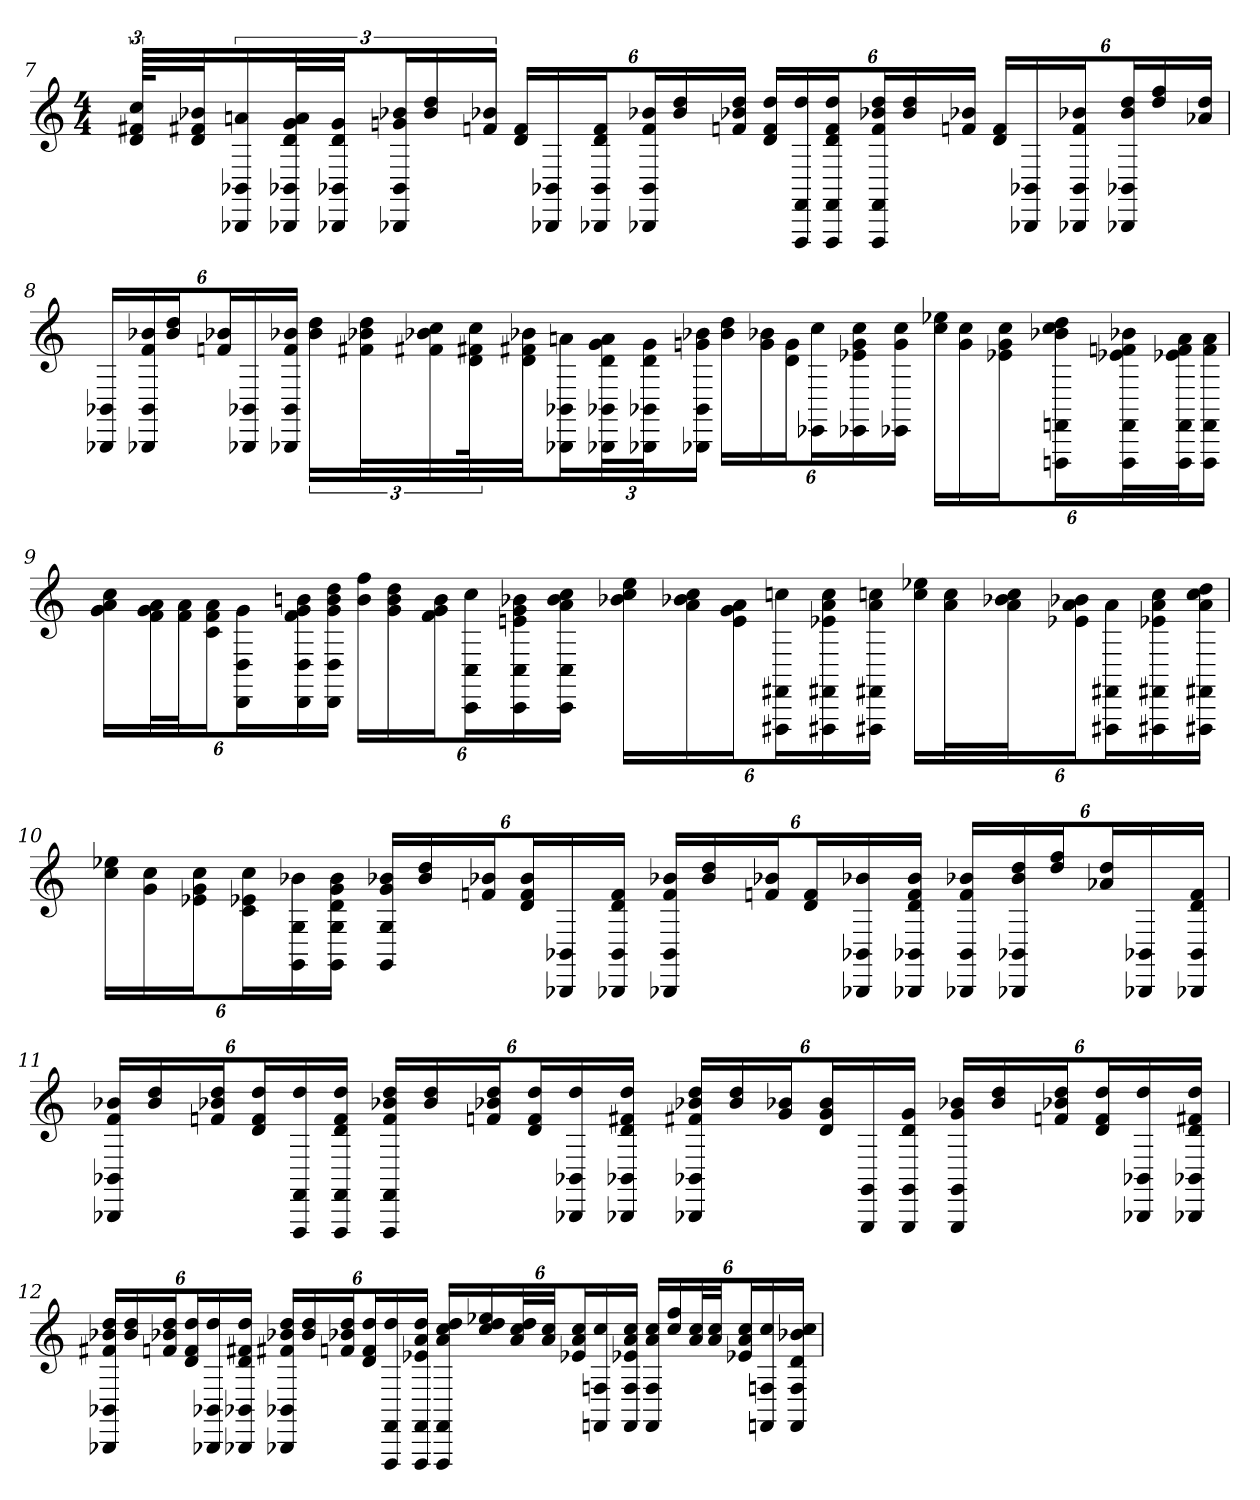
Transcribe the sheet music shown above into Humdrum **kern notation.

**kern
*part1
*staff1
*clefG2
*M4/4
=7
96d/ 96f#X 96ccKLLL
32d/ 32f#X 32b-XJ
24BBB-X/ 24BB-X 24an
48BBB-X/ 48BB-X 48d 48g 48aL
48BBB-X/ 48BB-X 48d 48gJJ
24BBB-X/ 24BB- 24gn 24b-XL
24b-/ 24dd
24fn/ 24b-XJJ
24d/ 24fLL
24BBB-X/ 24BB-X
24BBB-X/ 24BB- 24d 24fJ
24BBB-X/ 24BB- 24f 24b-XL
24b-/ 24dd
24fn/ 24b-X 24ddJJ
24d/ 24f 24ddLL
24FFF/ 24FF 24dd
24FFF/ 24FF 24d 24f 24ddJ
24FFF/ 24FF 24f 24b-X 24ddL
24b-/ 24dd
24fn/ 24b-XJJ
24d/ 24fLL
24BBB-X/ 24BB-X
24BBB-X/ 24BB- 24f 24b-XJ
24BBB-X/ 24BB-X 24b- 24ddL
24dd/ 24ff
24a-X/ 24ddJJ
=8
24BBB-X/ 24BB-XLL
24BBB-X/ 24BB- 24f 24b-X
24b-/ 24ddJ
24fn/ 24b-XL
24BBB-X/ 24BB-X
24BBB-X/ 24BB- 24f 24b-XJJ
24b-\ 24ddLL
48f#X\ 48b-X 48ddL
48f#X\ 48b-X 48cc
96d\ 96f#X 96ccK
32d\ 32f#X 32b-XJJ
24BBB-X\ 24BB-X 24anL
48BBB-X\ 48BB-X 48d 48g 48aL
48BBB-X\ 48BB-X 48d 48gJ
24BBB-X\ 24BB- 24gn 24b-XJJ
24b-\ 24ddLL
24g\ 24b-X
24d\ 24gJ
24EE-X\ 24ccL
24EE-X\ 24e-X 24g 24cc
24EE-X\ 24g 24ccJJ
24cc\ 24ee-XLL
24g\ 24cc
24e-X\ 24g 24ccJ
24FFFn\ 24FFn 24b-X 24cc 24ddL
48FFF\ 48FF 48e-X 48fn 48b-XL
48FFF\ 48FF 48e-X 48f 48aJ
24FFF\ 24FF 24f 24aJJ
=9
24g\ 24a 24ccLL
48f\ 48g 48aL
48f\ 48aJ
24c\ 24f 24aJ
24DD\ 24D 24gL
24DD\ 24D 24f 24g 24bn
24DD\ 24D 24g 24b 24ddJJ
24b\ 24ffLL
24g\ 24b 24dd
24f\ 24g 24bJ
24CC\ 24C 24ccL
24CC\ 24C 24en 24g 24b-X
24CC\ 24C 24a 24b- 24ccJJ
24b-X\ 24cc 24eeLL
24a\ 24b-X 24cc
24e\ 24g 24aJ
24FFF#X\ 24FF#X 24ccnL
24FFF#X\ 24FF#X 24e-X 24a 24cc
24FFF#X\ 24FF#X 24a 24ccnJJ
24cc\ 24ee-XLL
48a\ 48ccL
48a\ 48b-X 48ccJ
24e-X\ 24a 24b-XJ
24FFF#X\ 24FF#X 24aL
24FFF#X\ 24FF#X 24e-X 24a 24cc
24FFF#X\ 24FF#X 24a 24cc 24ddJJ
=10
24cc\ 24ee-XLL
24g\ 24cc
24e-X\ 24g 24ccJ
24c\ 24e-X 24ccL
24GG\ 24G 24b-X
24GG\ 24G 24d 24g 24b-JJ
24GG/ 24G 24g 24b-XLL
24b-/ 24dd
24fn/ 24b-XJ
24d/ 24f 24b-L
24BBB-X/ 24BB-X
24BBB-X/ 24BB- 24d 24fJJ
24BBB-X/ 24BB- 24f 24b-XLL
24b-/ 24dd
24fn/ 24b-XJ
24d/ 24fL
24BBB-X/ 24BB-X 24b-X
24BBB-X/ 24BB-X 24d 24f 24b-JJ
24BBB-X/ 24BB- 24f 24b-XLL
24BBB-X/ 24BB-X 24b- 24dd
24dd/ 24ffJ
24a-X/ 24ddL
24BBB-X/ 24BB-X
24BBB-X/ 24BB- 24d 24fJJ
=11
24BBB-X/ 24BB- 24f 24b-XLL
24b-/ 24dd
24fn/ 24b-X 24ddJ
24d/ 24f 24ddL
24FFF/ 24FF 24dd
24FFF/ 24FF 24d 24f 24ddJJ
24FFF/ 24FF 24f 24b-X 24ddLL
24b-/ 24dd
24fn/ 24b-X 24ddJ
24d/ 24f 24ddL
24BBB-X/ 24BB-X 24dd
24BBB-X/ 24BB-X 24d 24f#X 24ddJJ
24BBB-X/ 24BB-X 24f#X 24b-X 24ddLL
24b-/ 24dd
24g/ 24b-XJ
24d/ 24g 24b-L
24GGG/ 24GG
24GGG/ 24GG 24d 24gJJ
24GGG/ 24GG 24g 24b-XLL
24b-/ 24dd
24fn/ 24b-X 24ddJ
24d/ 24f 24ddL
24BBB-X/ 24BB-X 24dd
24BBB-X/ 24BB-X 24d 24f#X 24ddJJ
=12
24BBB-X/ 24BB-X 24f#X 24b-X 24ddLL
24b-/ 24dd
24fn/ 24b-X 24ddJ
24d/ 24f 24ddL
24BBB-X/ 24BB-X 24dd
24BBB-X/ 24BB-X 24d 24f#X 24ddJJ
24BBB-X/ 24BB-X 24f#X 24b-X 24ddLL
24b-/ 24dd
24fn/ 24b-X 24ddJ
24d/ 24f 24ddL
24FFF/ 24FF 24dd
24FFF/ 24FF 24e-X 24a 24ddJJ
24FFF/ 24FF 24a 24cc 24ddLL
24cc/ 24dd 24ee-X
48a/ 48cc 48ddL
48a/ 48ccJJ
24e-X/ 24a 24ccL
24FFn/ 24Fn 24cc
24FF/ 24F 24e-X 24a 24ccJJ
24FF/ 24F 24a 24ccLL
24cc/ 24ff
48a/ 48ccL
48a/ 48ccJJ
24e-X/ 24a 24ccL
24FFn/ 24Fn 24cc
24FF/ 24F 24d 24b-X 24ccJJ
=
*-
